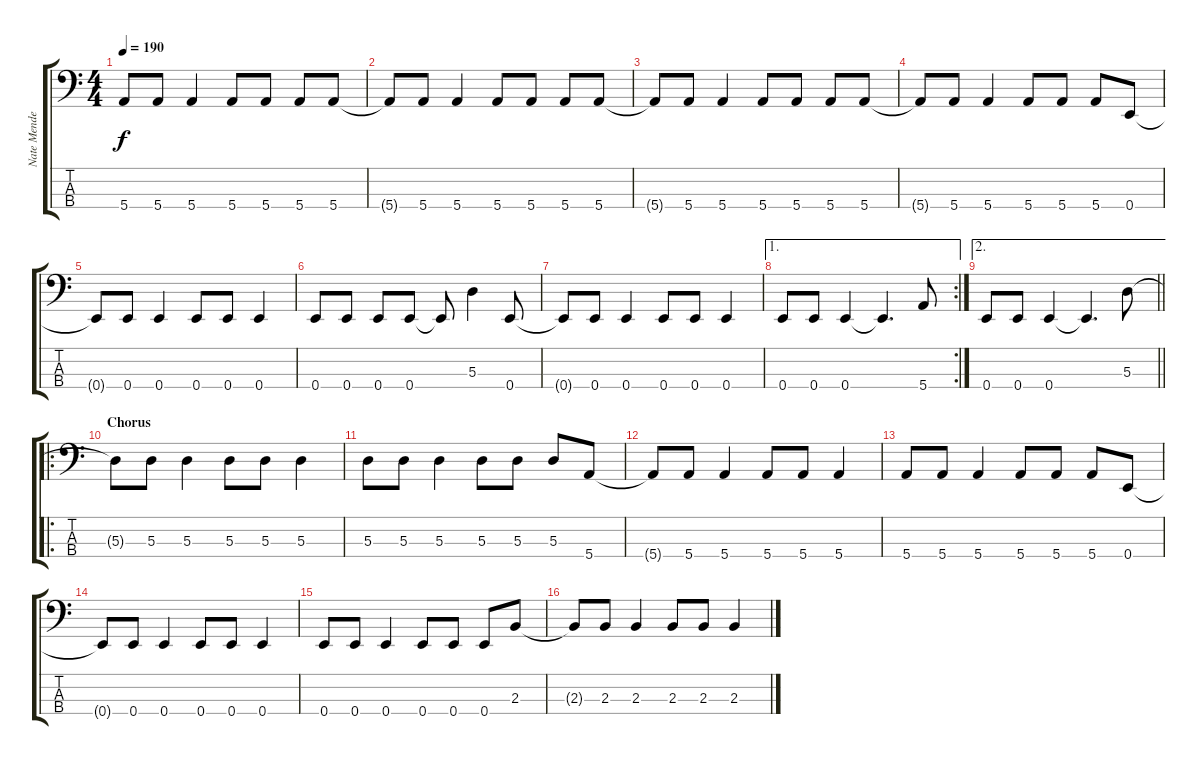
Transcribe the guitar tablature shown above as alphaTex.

\track ("Nate Mendel (Bass)" "Nate Mende") {instrument electricbassfinger}
\staff {score tabs}
\tuning (G2 D2 A1 E1) {hide}
\ts (4 4)
\tempo 190
\clef f4
\ks c
5.4{t}.8{dy f} 5.4.8 5.4.4 5.4.8 5.4.8 5.4.8 5.4.8 |
5.4{t}.8 5.4.8 5.4.4 5.4.8 5.4.8 5.4.8 5.4.8 |
5.4{t}.8 5.4.8 5.4.4 5.4.8 5.4.8 5.4.8 5.4.8 |
5.4{t}.8 5.4.8 5.4.4 5.4.8 5.4.8 5.4.8 0.4.8 |
0.4{t}.8 0.4.8 0.4.4 0.4.8 0.4.8 0.4.4 |
0.4.8 0.4.8 0.4.8 0.4.8 0.4{t}.8 5.3.4 0.4.8 |
0.4{t}.8 0.4.8 0.4.4 0.4.8 0.4.8 0.4.4 |
\ae 1
\rc 2
0.4.8 0.4.8 0.4.4 0.4{t}.4{d} 5.4.8 |
\ae 2
\barLineRight lightlight
0.4.8 0.4.8 0.4.4 0.4{t}.4{d} 5.3.8 |
\ro
\section ("" "Chorus")
5.3{t}.8 5.3.8 5.3.4 5.3.8 5.3.8 5.3.4 |
5.3.8 5.3.8 5.3.4 5.3.8 5.3.8 5.3.8 5.4.8 |
5.4{t}.8 5.4.8 5.4.4 5.4.8 5.4.8 5.4.4 |
5.4.8 5.4.8 5.4.4 5.4.8 5.4.8 5.4.8 0.4.8 |
0.4{t}.8 0.4.8 0.4.4 0.4.8 0.4.8 0.4.4 |
0.4.8 0.4.8 0.4.4 0.4.8 0.4.8 0.4.8 2.3.8 |
2.3{t}.8 2.3.8 2.3.4 2.3.8 2.3.8 2.3.4
